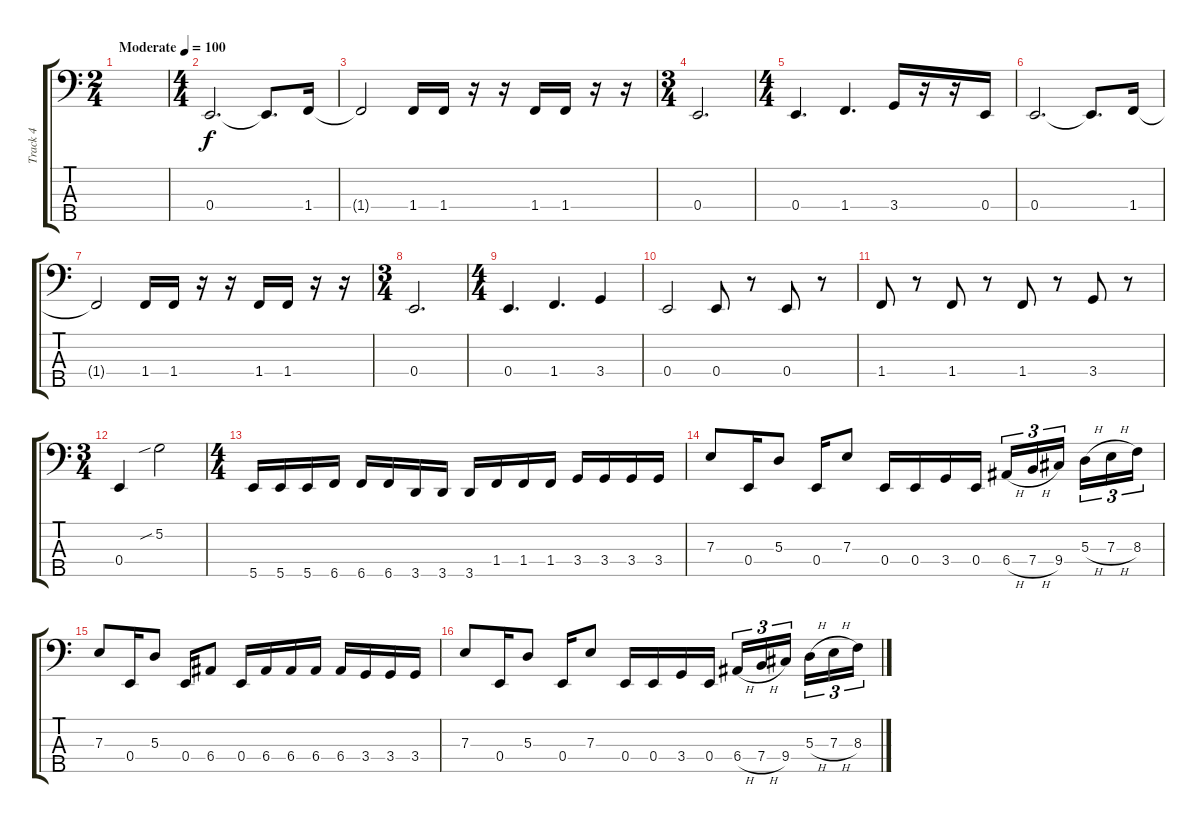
\track ("Track 4" "Track 4") {instrument electricbassfinger}
\staff {score tabs}
\tuning (G2 D2 A1 E1 B0) {hide}
\ts (2 4)
\tempo (100 "Moderate")
\clef f4
\ks c
|
\ts (4 4)
0.4.2{d} 0.4{t}.8{d} 1.4.16 |
1.4{t}.2 1.4.16 1.4.16 r.16 r.16 1.4.16 1.4.16 r.16 r.16 |
\ts (3 4)
0.4.2{d} |
\ts (4 4)
0.4.4{d} 1.4.4{d} 3.4.16 r.16 r.16 0.4.16 |
0.4.2{d} 0.4{t}.8{d} 1.4.16 |
1.4{t}.2 1.4.16 1.4.16 r.16 r.16 1.4.16 1.4.16 r.16 r.16 |
\ts (3 4)
0.4.2{d} |
\ts (4 4)
0.4.4{d} 1.4.4{d} 3.4.4 |
0.4.2 0.4.8 r.8 0.4.8 r.8 |
1.4.8 r.8 1.4.8 r.8 1.4.8 r.8 3.4.8 r.8 |
\ts (3 4)
0.4.4 5.2{sib}.2 |
\ts (4 4)
5.5.16 5.5.16 5.5.16 6.5.16 6.5.16 6.5.16 3.5.16 3.5.16 3.5.16 1.4.16 1.4.16 1.4.16 3.4.16 3.4.16 3.4.16 3.4.16 |
7.3.8 0.4.16 5.3.8 0.4.16 7.3.8 0.4.16 0.4.16 3.4.16 0.4.16 6.4{h}.16{tu (3 2)} 7.4{h}.16{tu (3 2)} 9.4.16{tu (3 2) beam splitsecondary} 5.3{h}.16{tu (3 2)} 7.3{h}.16{tu (3 2)} 8.3.16{tu (3 2)} |
7.3.8 0.4.16 5.3.8 0.4.16 6.4.8 0.4.16 6.4.16 6.4.16 6.4.16 6.4.16 3.4.16 3.4.16 3.4.16 |
7.3.8 0.4.16 5.3.8 0.4.16 7.3.8 0.4.16 0.4.16 3.4.16 0.4.16 6.4{h}.16{tu (3 2)} 7.4{h}.16{tu (3 2)} 9.4.16{tu (3 2) beam splitsecondary} 5.3{h}.16{tu (3 2)} 7.3{h}.16{tu (3 2)} 8.3.16{tu (3 2)}
